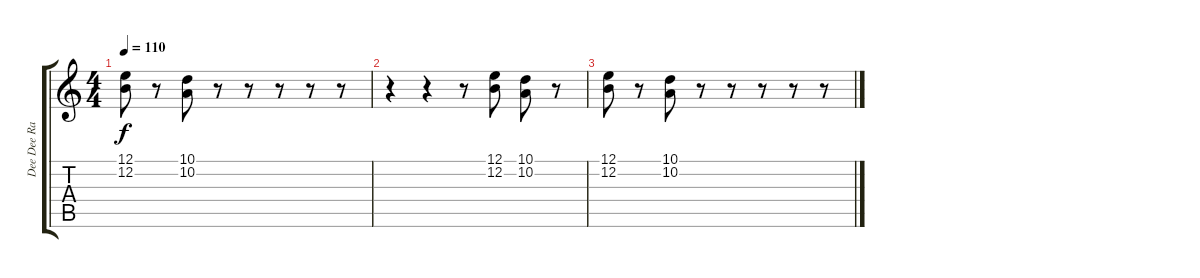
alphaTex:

\track ("Dee Dee Ramone-Chours" "Dee Dee Ra") {instrument englishhorn}
\staff {score tabs}
\tuning (E4 B3 G3 D3 A2 E2) {hide}
\ts (4 4)
\tempo 110
\clef g2
\ks c
(12.1 12.2).8{dy f} r.8 (10.1 10.2).8 r.8 r.8 r.8 r.8 r.8 |
r.4 r.4 r.8 (12.1 12.2).8 (10.1 10.2).8 r.8 |
(12.1 12.2).8 r.8 (10.1 10.2).8 r.8 r.8 r.8 r.8 r.8
